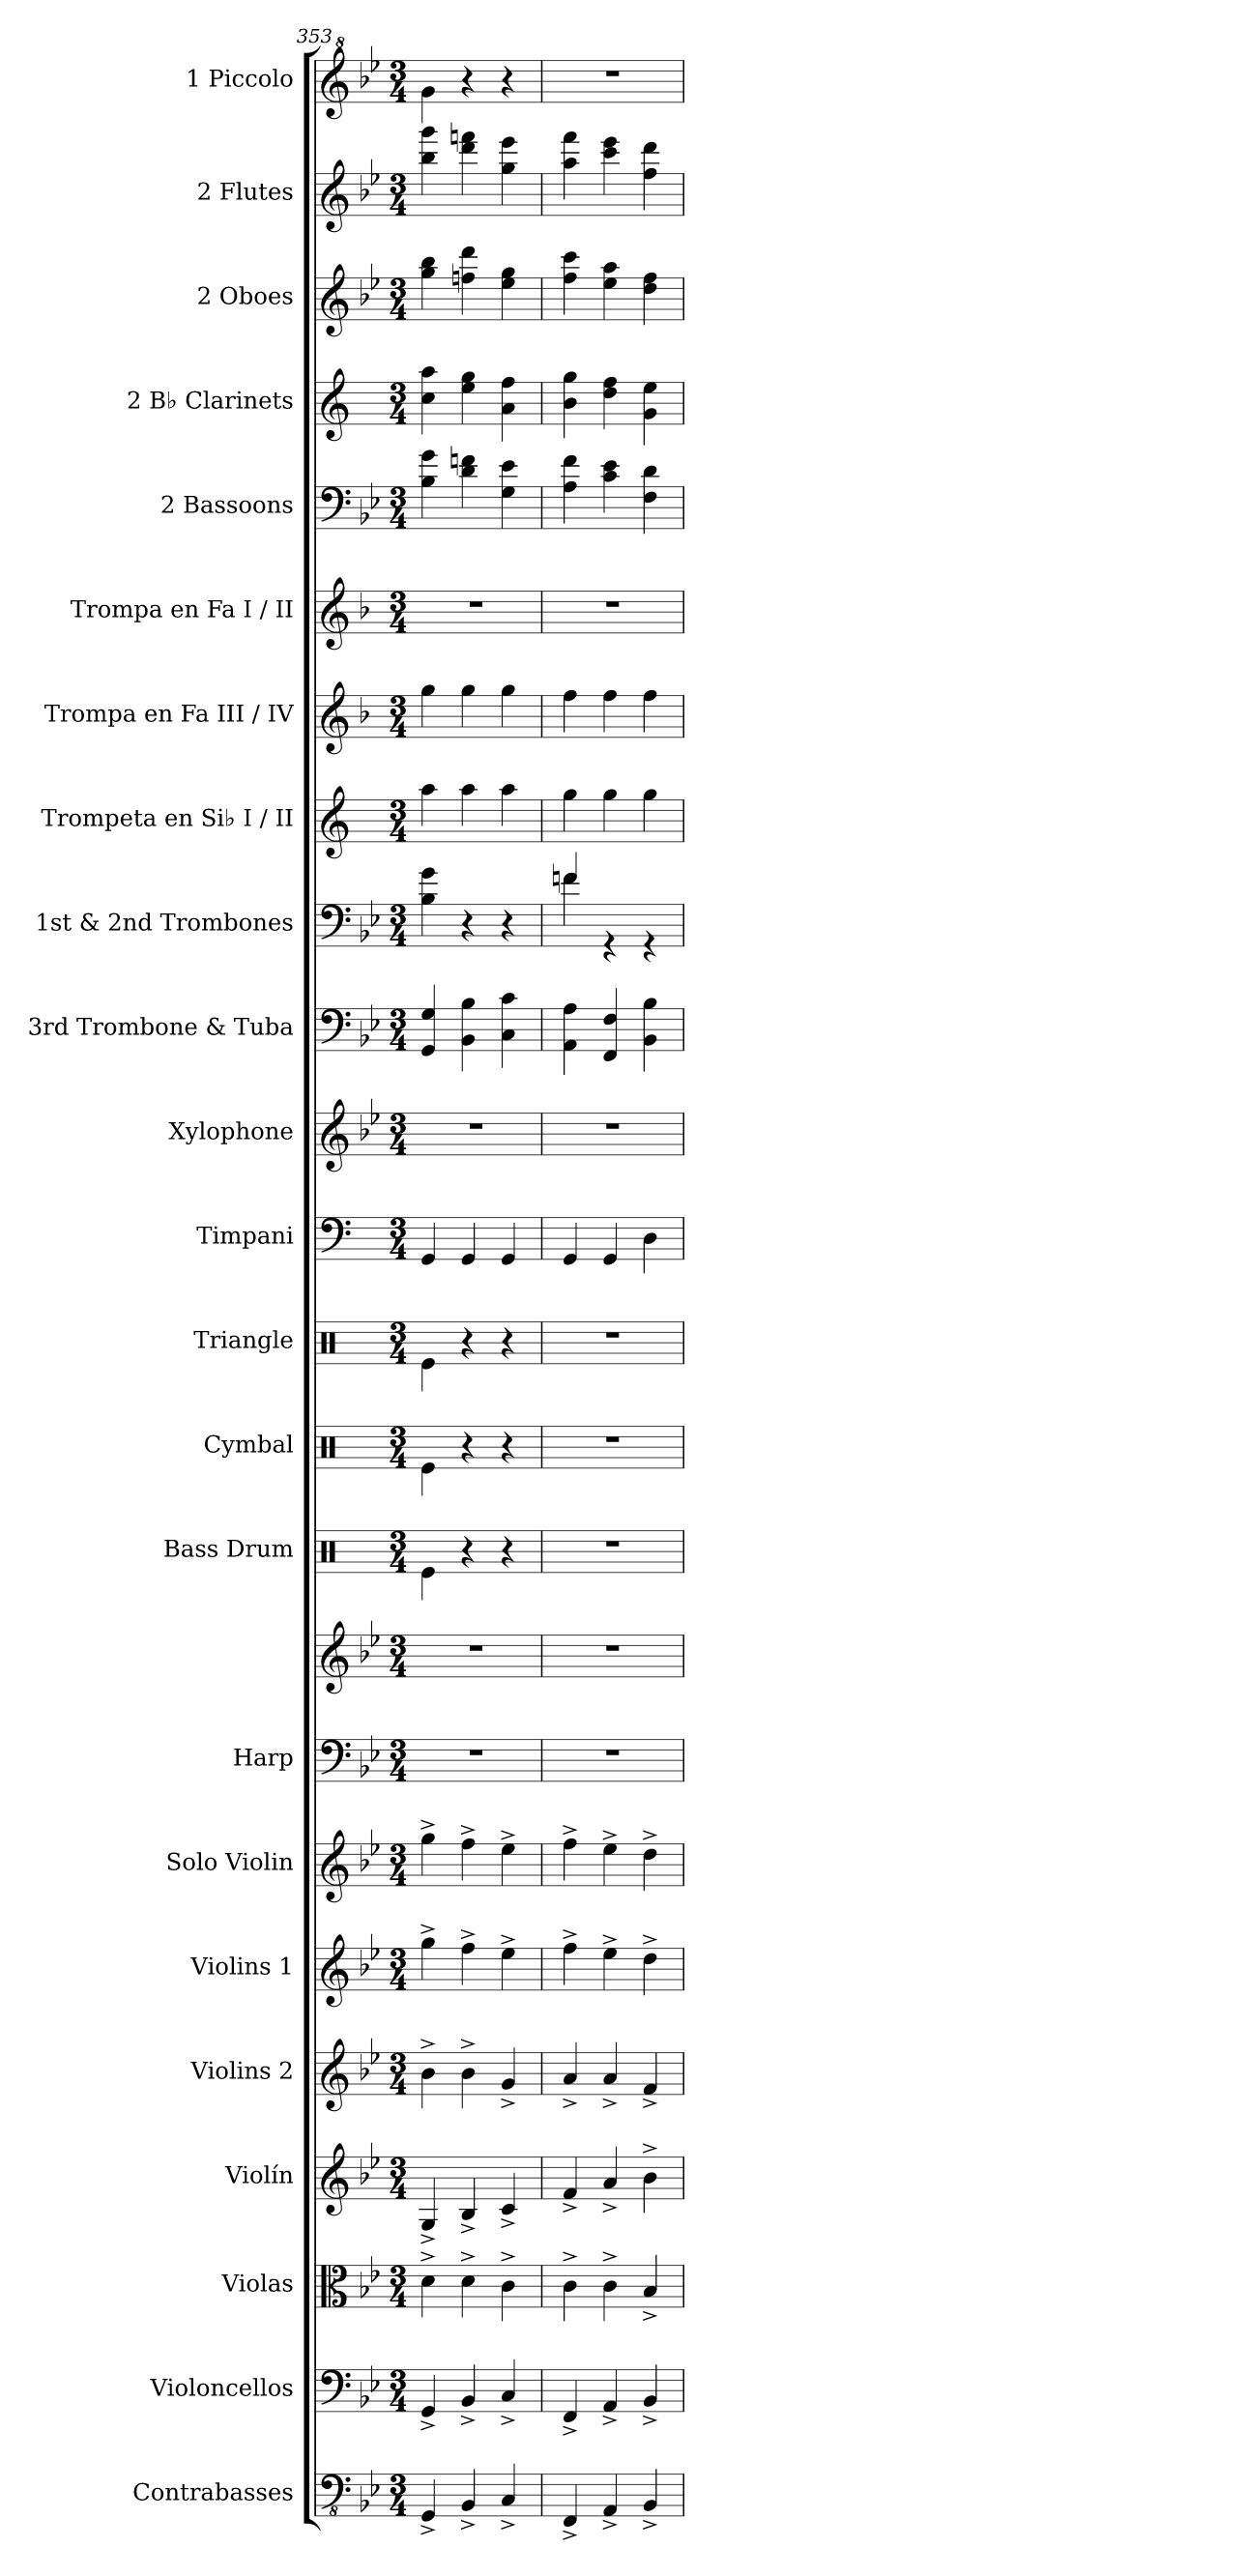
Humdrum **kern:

**kern	**kern	**kern	**kern	**kern	**kern	**kern	**kern	**kern	**kern	**kern	**kern	**kern	**kern	**kern	**kern	**kern	**kern	**kern	**kern	**kern	**kern	**kern	**kern
*part23	*part22	*part21	*part20	*part19	*part18	*part17	*part16	*part16	*part15	*part14	*part13	*part12	*part11	*part10	*part9	*part8	*part7	*part6	*part5	*part4	*part3	*part2	*part1
*staff24	*staff23	*staff22	*staff21	*staff20	*staff19	*staff18	*staff17	*staff16	*staff15	*staff14	*staff13	*staff12	*staff11	*staff10	*staff9	*staff8	*staff7	*staff6	*staff5	*staff4	*staff3	*staff2	*staff1
*I"Contrabasses	*I"Violoncellos	*I"Violas	*I"Violín	*I"Violins 2	*I"Violins 1	*I"Solo Violin	*I"Harp	*	*I"Bass Drum	*I"Cymbal	*I"Triangle	*I"Timpani	*I"Xylophone	*I"3rd Trombone     &amp; Tuba	*I"1st &amp; 2nd Trombones	*I"Trompeta en Si♭  I / II	*I"Trompa en Fa   III / IV	*I"Trompa en Fa I / II	*I"2 Bassoons	*I"2 B♭ Clarinets	*I"2 Oboes	*I"2 Flutes	*I"1 Piccolo
*I'Cbs.	*I'Vlcs.	*I'Vlas.	*I'Vln.	*I'Vlns. 2	*I'Vlns. 1	*I'S. Vln.	*I'Hrp.	*	*I'B. Dr.	*I'Cym.	*I'Trgl.	*I'Timp.	*I'Xyl.	*I'3rd Trb. &amp; Tba.	*I'1st &amp; 2nd    Trbs.	*I'Tpt. Si♭  I / II	*I'Trmp. Fa   III / IV	*I'Trmp. Fa I / II	*I'2 Bsns.	*I'2 B♭ Cls.	*I'2 Obs.	*I'2 Fls.	*I'1 Picc.
*clefFv4	*clefF4	*clefC3	*clefG2	*clefG2	*clefG2	*clefG2	*clefF4	*clefG2	*clefX	*clefX	*clefX	*clefF4	*clefG2	*clefF4	*clefF4	*clefG2	*clefG2	*clefG2	*clefF4	*clefG2	*clefG2	*clefG2	*clefG^2
*	*	*	*	*	*	*	*	*	*	*	*	*	*ITrd-7c-12	*	*	*ITrd1c2	*ITrd4c7	*ITrd4c7	*	*ITrd1c2	*	*	*ITrd-7c-12
*k[b-e-]	*k[b-e-]	*k[b-e-]	*k[b-e-]	*k[b-e-]	*k[b-e-]	*k[b-e-]	*k[b-e-]	*k[b-e-]	*k[]	*k[]	*k[]	*k[]	*k[b-e-]	*k[b-e-]	*k[b-e-]	*k[b-e-]	*k[b-e-]	*k[b-e-]	*k[b-e-]	*k[b-e-]	*k[b-e-]	*k[b-e-]	*k[b-e-]
*M3/4	*M3/4	*M3/4	*M3/4	*M3/4	*M3/4	*M3/4	*M3/4	*M3/4	*M3/4	*M3/4	*M3/4	*M3/4	*M3/4	*M3/4	*M3/4	*M3/4	*M3/4	*M3/4	*M3/4	*M3/4	*M3/4	*M3/4	*M3/4
=353	=353	=353	=353	=353	=353	=353	=353	=353	=353	=353	=353	=353	=353	=353	=353	=353	=353	=353	=353	=353	=353	=353	=353
4GGG^/	4GG^/	4d^\	4G^/	4b-^\	4gg^\	4gg^\	2.r	2.r	4Re\	4Re\	4Re\	4GG/	2.r	4GG/ 4G/	4B-\ 4g\	4gg\	4cc\	2.r	4B-\ 4g\	4b-\ 4gg\	4gg\ 4bb-\	4bb-\ 4ggg\	4ggg\
4BBB-^/	4BB-^/	4d^\	4B-^/	4b-^\	4ff^\	4ff^\	.	.	4r	4r	4r	4GG/	.	4BB-\ 4B-\	4r	4gg\	4cc\	.	4d\ 4fn\	4dd\ 4ff\	4ffn\ 4ddd\	4ddd\ 4fffn\	4r
4CC^/	4C^/	4c^\	4c^/	4g^/	4ee-^\	4ee-^\	.	.	4r	4r	4r	4GG/	.	4C\ 4c\	4r	4gg\	4cc\	.	4G\ 4e-\	4g\ 4ee-\	4ee-\ 4gg\	4gg\ 4eee-\	4r
=354	=354	=354	=354	=354	=354	=354	=354	=354	=354	=354	=354	=354	=354	=354	=354	=354	=354	=354	=354	=354	=354	=354	=354
*	*	*	*	*	*	*	*	*	*	*	*	*	*	*	*^	*	*	*	*	*	*	*	*
4FFF^/	4FF^/	4c^\	4f^/	4a^/	4ff^\	4ff^\	2.r	2.r	2.r	2.r	2.r	4GG/	2.r	4AA\ 4A\	4fn/	4f\	4ff\	4b-\	2.r	4A\ 4f\	4a\ 4ff\	4ff\ 4ccc\	4aa\ 4fff\	2.r
4AAA^/	4AA^/	4c^\	4a^/	4a^/	4ee-^\	4ee-^\	.	.	.	.	.	4GG/	.	4FF/ 4F/	4rGG	2ryy	4ff\	4b-\	.	4c\ 4e-\	4cc\ 4ee-\	4ee-\ 4aa\	4ccc\ 4eee-\	.
4BBB-^/	4BB-^/	4B-^/	4b-^\	4f^/	4dd^\	4dd^\	.	.	.	.	.	4D\	.	4BB-\ 4B-\	4rGG	.	4ff\	4b-\	.	4F\ 4d\	4f\ 4dd\	4dd\ 4ff\	4ff\ 4ddd\	.
*	*	*	*	*	*	*	*	*	*	*	*	*	*	*	*v	*v	*	*	*	*	*	*	*	*
=	=	=	=	=	=	=	=	=	=	=	=	=	=	=	=	=	=	=	=	=	=	=	=
*-	*-	*-	*-	*-	*-	*-	*-	*-	*-	*-	*-	*-	*-	*-	*-	*-	*-	*-	*-	*-	*-	*-	*-
